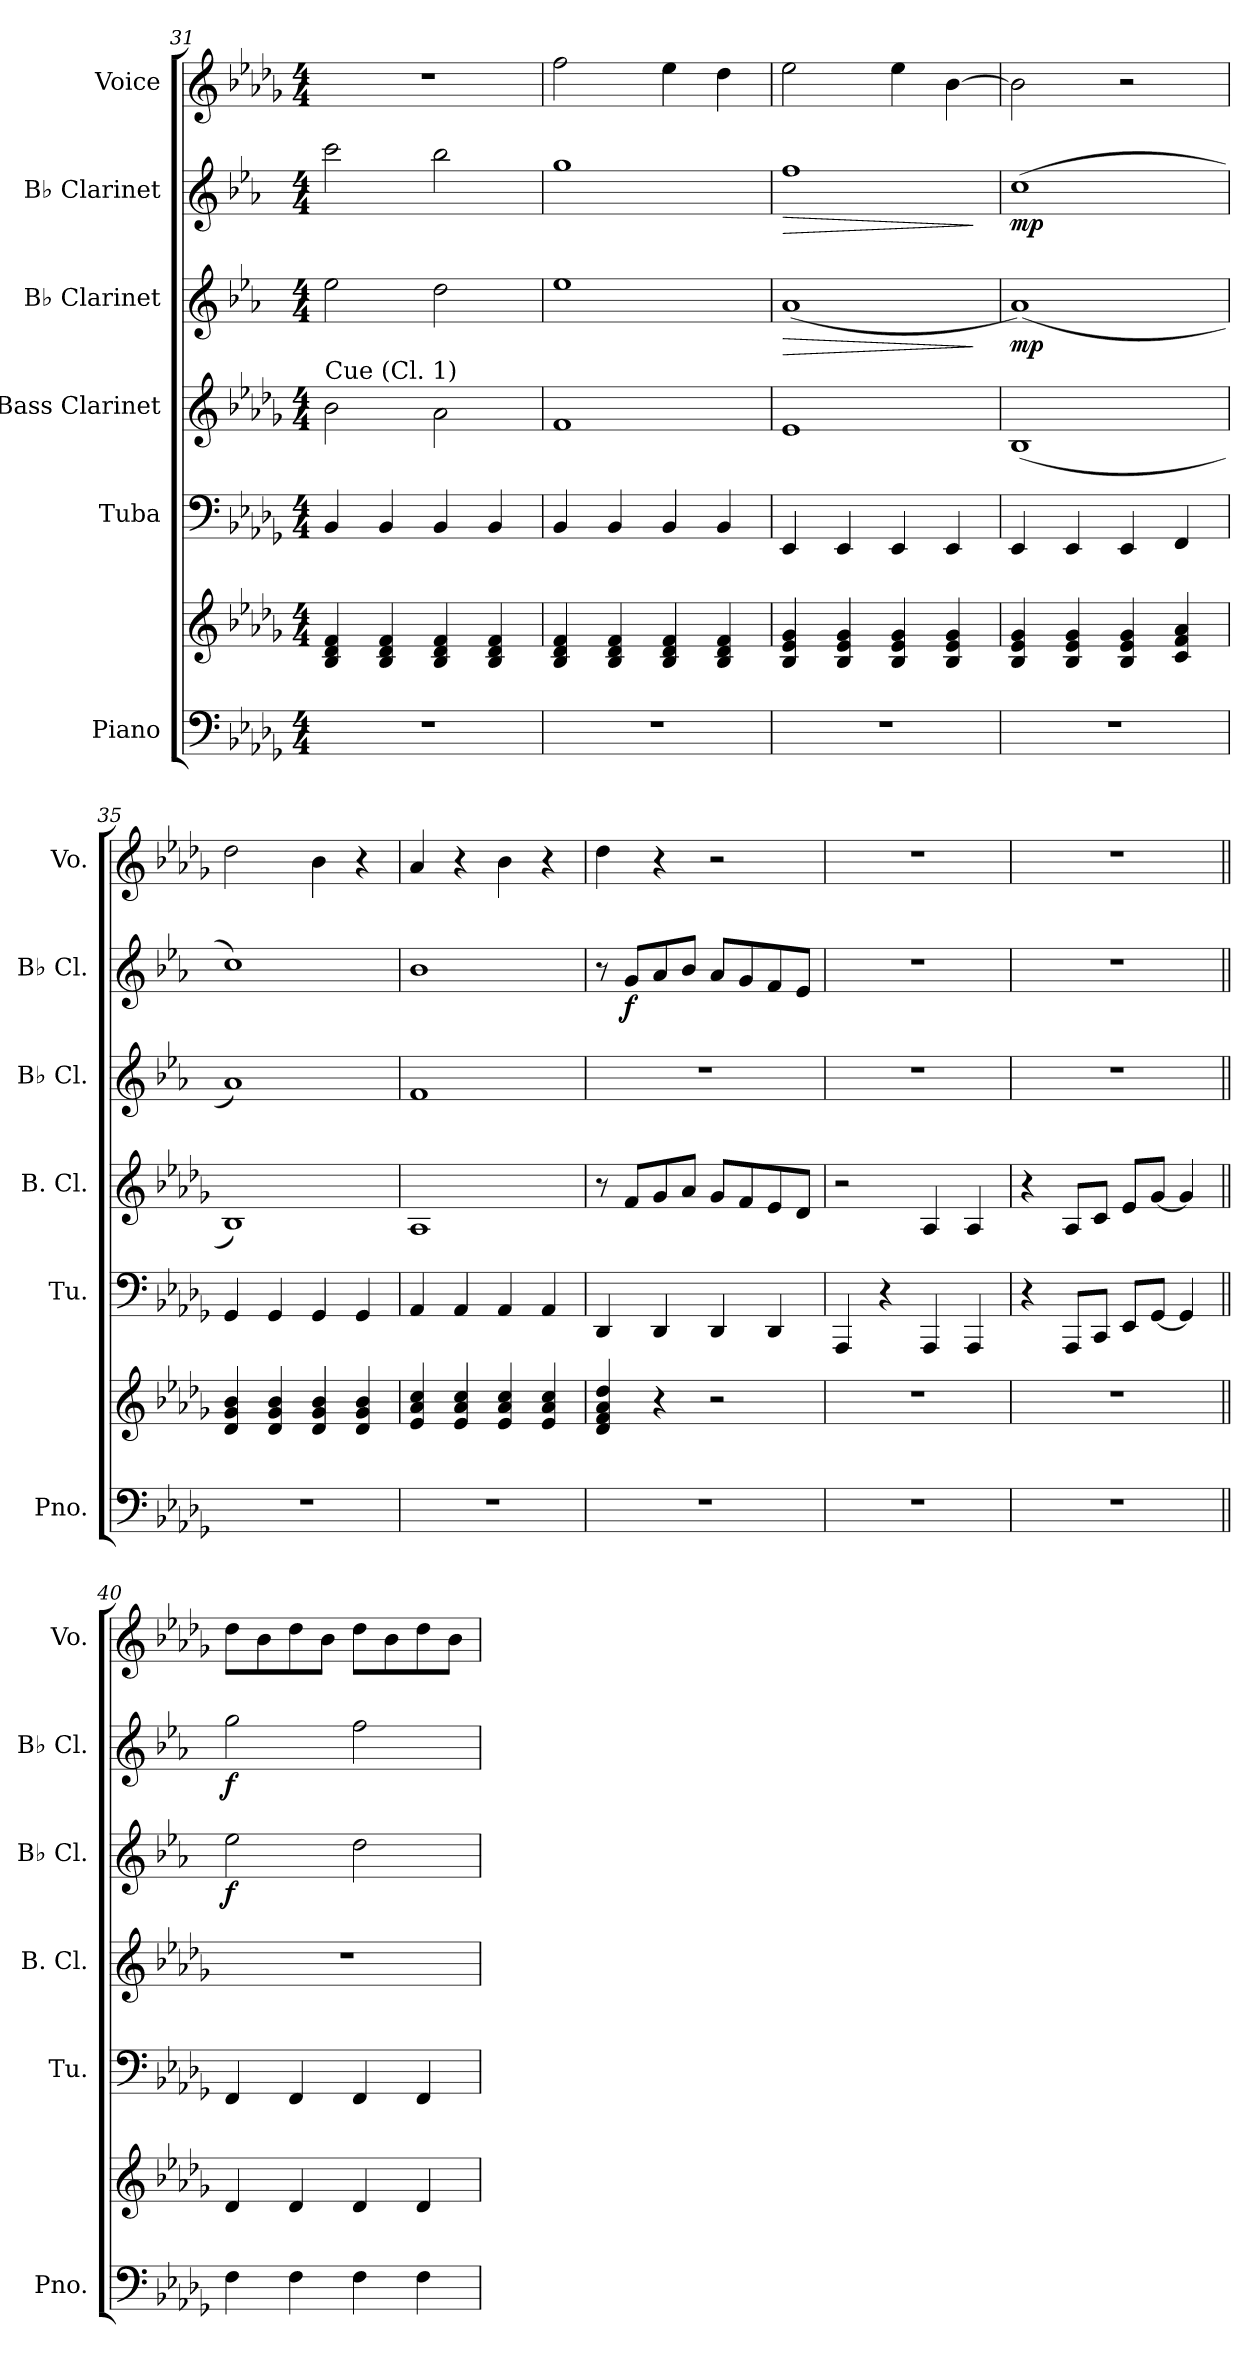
**kern	**kern	**kern	**kern	**kern	**dynam	**kern	**dynam	**kern
*part6	*part6	*part5	*part4	*part3	*part3	*part2	*part2	*part1
*staff7	*staff6	*staff5	*staff4	*staff3	*staff3	*staff2	*staff2	*staff1
*I"Piano	*	*I"Tuba	*I"Bass Clarinet	*I"B♭ Clarinet	*	*I"B♭ Clarinet	*	*I"Voice
*I'Pno.	*	*I'Tu.	*I'B. Cl.	*I'B♭ Cl.	*	*I'B♭ Cl.	*	*I'Vo.
*clefF4	*clefG2	*clefF4	*clefG2	*clefG2	*	*clefG2	*	*clefG2
*	*	*	*ITrd8c14	*ITrd1c2	*	*ITrd1c2	*	*
*k[b-e-a-d-g-]	*k[b-e-a-d-g-]	*k[b-e-a-d-g-]	*k[b-e-a-d-g-]	*k[b-e-a-d-g-]	*	*k[b-e-a-d-g-]	*	*k[b-e-a-d-g-]
*M4/4	*M4/4	*M4/4	*M4/4	*M4/4	*	*M4/4	*	*M4/4
=31	=31	=31	=31	=31	=31	=31	=31	=31
!	!	!	!LO:TX:a:t=Cue (Cl. 1)	!	!	!	!	!
1r	4B-/ 4d-/ 4f/	4BB-/	2B-\	2dd-\	.	2bb-\	.	1r
.	4B-/ 4d-/ 4f/	4BB-/	.	.	.	.	.	.
.	4B-/ 4d-/ 4f/	4BB-/	2A-\	2cc\	.	2aa-\	.	.
.	4B-/ 4d-/ 4f/	4BB-/	.	.	.	.	.	.
=32	=32	=32	=32	=32	=32	=32	=32	=32
1r	4B-/ 4d-/ 4f/	4BB-/	1F	1dd-	.	1ff	.	2ff\
.	4B-/ 4d-/ 4f/	4BB-/	.	.	.	.	.	.
.	4B-/ 4d-/ 4f/	4BB-/	.	.	.	.	.	4ee-\
.	4B-/ 4d-/ 4f/	4BB-/	.	.	.	.	.	4dd-\
=33	=33	=33	=33	=33	=33	=33	=33	=33
!	!	!	!	!	!LO:HP:b	!	!LO:HP:b	!
1r	4B-/ 4e-/ 4g-/	4EE-/	1E-	(1g-	>	1ee-	>	2ee-\
.	4B-/ 4e-/ 4g-/	4EE-/	.	.	.	.	.	.
.	4B-/ 4e-/ 4g-/	4EE-/	.	.	.	.	.	4ee-\
.	4B-/ 4e-/ 4g-/	4EE-/	.	.	.	.	.	[4b-\
.	.	.	.	.	]	.	]	.
!!LO:PB:g=z
=34	=34	=34	=34	=34	=34	=34	=34	=34
!	!	!	!	!	!LO:DY:b	!	!LO:DY:b	!
1r	4B-/ 4e-/ 4g-/	4EE-/	(1BB-	(1g-)	mp	(1b-	mp	2b-\]
.	4B-/ 4e-/ 4g-/	4EE-/	.	.	.	.	.	.
.	4B-/ 4e-/ 4g-/	4EE-/	.	.	.	.	.	2r
.	4c/ 4f/ 4a-/	4FF/	.	.	.	.	.	.
=35	=35	=35	=35	=35	=35	=35	=35	=35
1r	4d-/ 4g-/ 4b-/	4GG-/	1BB-)	1g-)	.	1b-)	.	2dd-\
.	4d-/ 4g-/ 4b-/	4GG-/	.	.	.	.	.	.
.	4d-/ 4g-/ 4b-/	4GG-/	.	.	.	.	.	4b-\
.	4d-/ 4g-/ 4b-/	4GG-/	.	.	.	.	.	4r
=36	=36	=36	=36	=36	=36	=36	=36	=36
1r	4e-/ 4a-/ 4cc/	4AA-/	1AA-	1e-	.	1a-	.	4a-/
.	4e-/ 4a-/ 4cc/	4AA-/	.	.	.	.	.	4r
.	4e-/ 4a-/ 4cc/	4AA-/	.	.	.	.	.	4b-\
.	4e-/ 4a-/ 4cc/	4AA-/	.	.	.	.	.	4r
=37	=37	=37	=37	=37	=37	=37	=37	=37
1r	4d-/ 4f/ 4a-/ 4dd-/	4DD-/	8r	1r	.	8r	.	4dd-\
!	!	!	!	!	!	!	!LO:DY:b	!
.	.	.	8F/L	.	.	8f/L	f	.
.	4r	4DD-/	8G-/	.	.	8g-/	.	4r
.	.	.	8A-/J	.	.	8a-/J	.	.
.	2r	4DD-/	8G-/L	.	.	8g-/L	.	2r
.	.	.	8F/	.	.	8f/	.	.
.	.	4DD-/	8E-/	.	.	8e-/	.	.
.	.	.	8D-/J	.	.	8d-/J	.	.
=38	=38	=38	=38	=38	=38	=38	=38	=38
1r	1r	4AAA-/	2r	1r	.	1r	.	1r
.	.	4r	.	.	.	.	.	.
.	.	4AAA-/	4AA-/	.	.	.	.	.
.	.	4AAA-/	4AA-/	.	.	.	.	.
=39	=39	=39	=39	=39	=39	=39	=39	=39
1r	1r	4r	4r	1r	.	1r	.	1r
.	.	8AAA-/L	8AA-/L	.	.	.	.	.
.	.	8CC/J	8C/J	.	.	.	.	.
.	.	8EE-/L	8E-/L	.	.	.	.	.
.	.	[8GG-/J	[8G-/J	.	.	.	.	.
.	.	4GG-/]	4G-/]	.	.	.	.	.
!!LO:LB:g=z
=40||	=40||	=40||	=40||	=40||	=40||	=40||	=40||	=40||
!	!	!	!	!	!LO:DY:b	!	!LO:DY:b	!
4F\	4d-/	4FF/	1r	2dd-\	f	2ff\	f	8dd-\L
.	.	.	.	.	.	.	.	8b-\
4F\	4d-/	4FF/	.	.	.	.	.	8dd-\
.	.	.	.	.	.	.	.	8b-\J
4F\	4d-/	4FF/	.	2cc\	.	2ee-\	.	8dd-\L
.	.	.	.	.	.	.	.	8b-\
4F\	4d-/	4FF/	.	.	.	.	.	8dd-\
.	.	.	.	.	.	.	.	8b-\J
=	=	=	=	=	=	=	=	=
*-	*-	*-	*-	*-	*-	*-	*-	*-
